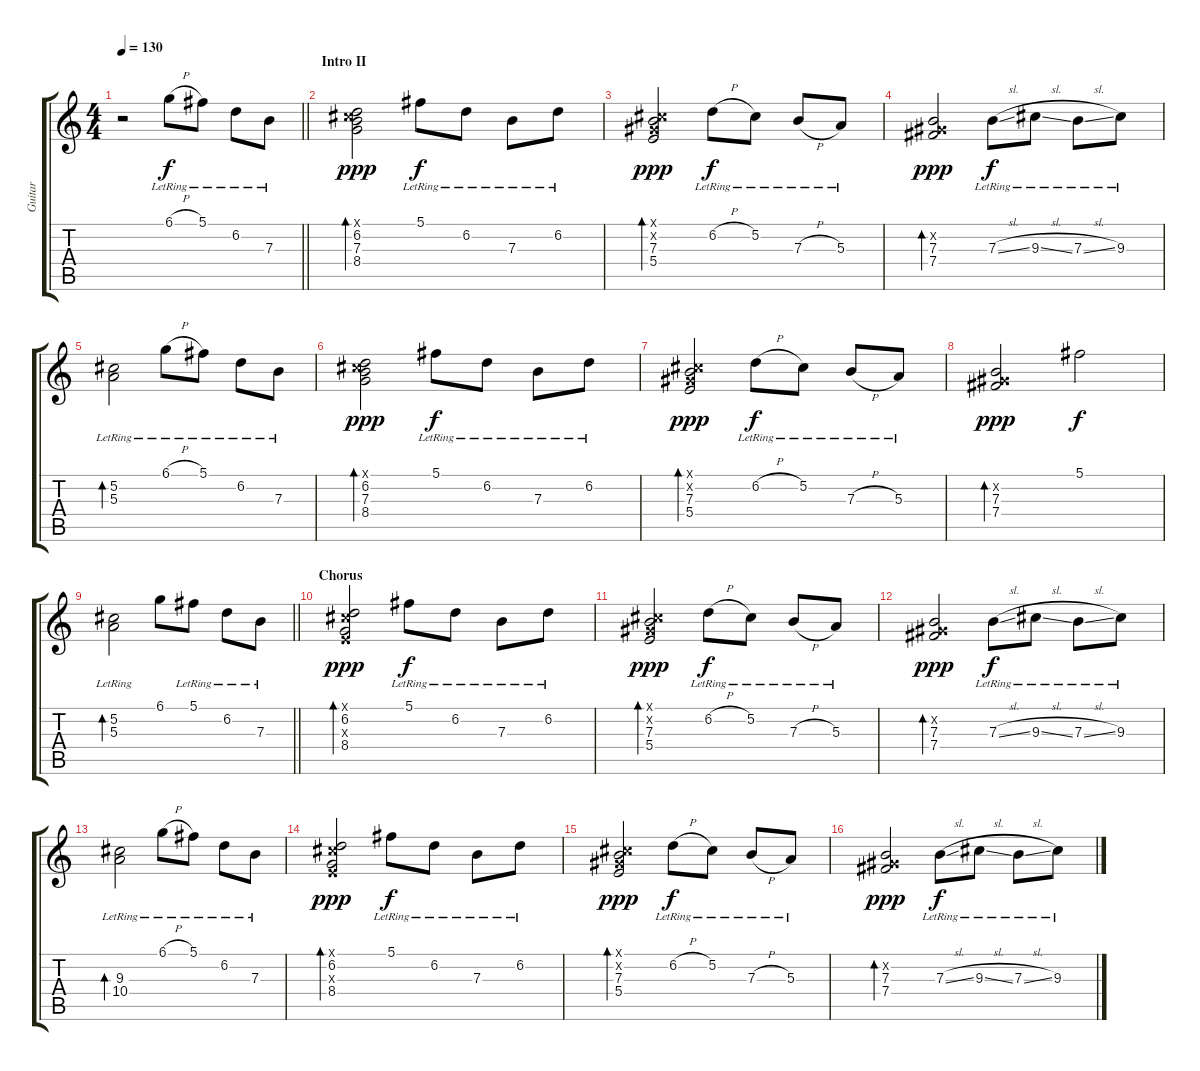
\track ("Guitar" "Guitar") {instrument distortionguitar}
\staff {score tabs}
\tuning (Db4 Ab3 E3 B2 Gb2 B1) {hide}
\ts (4 4)
\tempo 130
\clef g2
\barLineRight lightlight
\ks c
r.2{dy f} 6.1{h lr}.8 5.1{lr}.8 6.2{lr}.8 7.3{lr}.8 |
\section ("" "Intro II")
(0.1{x} 6.2 7.3 8.4).2{bd 60 dy ppp} 5.1{lr}.8{dy f} 6.2{lr}.8 7.3{lr}.8 6.2{lr}.8 |
(0.1{x} 0.2{x} 7.3 5.4).2{bd 60 dy ppp} 6.2{h lr}.8{dy f} 5.2{lr}.8 7.3{h lr}.8 5.3{lr}.8 |
(0.2{x} 7.3 7.4).2{bd 60 dy ppp} 7.3{sl lr}.8{dy f} 9.3{sl lr}.8 7.3{sl lr}.8 9.3{lr}.8 |
(5.2{lr} 5.3{lr}).2{bd 60} 6.1{h lr}.8 5.1{lr}.8 6.2{lr}.8 7.3{lr}.8 |
(0.1{x} 6.2 7.3 8.4).2{bd 60 dy ppp} 5.1{lr}.8{dy f} 6.2{lr}.8 7.3{lr}.8 6.2{lr}.8 |
(0.1{x} 0.2{x} 7.3 5.4).2{bd 60 dy ppp} 6.2{h lr}.8{dy f} 5.2{lr}.8 7.3{h lr}.8 5.3{lr}.8 |
(0.2{x} 7.3 7.4).2{bd 60 dy ppp} 5.1.2{dy f} |
\barLineRight lightlight
(5.2{lr} 5.3{lr}).2{bd 60} 6.1.8{instrument distortionguitar} 5.1{lr}.8 6.2{lr}.8 7.3{lr}.8 |
\section ("" "Chorus")
(0.1{x} 6.2 0.3{x} 8.4).2{bd 60 dy ppp} 5.1{lr}.8{dy f} 6.2{lr}.8 7.3{lr}.8 6.2{lr}.8 |
(0.1{x} 0.2{x} 7.3 5.4).2{bd 60 dy ppp} 6.2{h lr}.8{dy f} 5.2{lr}.8 7.3{h lr}.8 5.3{lr}.8 |
(0.2{x} 7.3 7.4).2{bd 60 dy ppp} 7.3{sl lr}.8{dy f} 9.3{sl lr}.8 7.3{sl lr}.8 9.3{lr}.8 |
(9.3{lr} 10.4{lr}).2{bd 60} 6.1{h lr}.8 5.1{lr}.8 6.2{lr}.8 7.3{lr}.8 |
(0.1{x} 6.2 0.3{x} 8.4).2{bd 60 dy ppp} 5.1{lr}.8{dy f} 6.2{lr}.8 7.3{lr}.8 6.2{lr}.8 |
(0.1{x} 0.2{x} 7.3 5.4).2{bd 60 dy ppp} 6.2{h lr}.8{dy f} 5.2{lr}.8 7.3{h lr}.8 5.3{lr}.8 |
(0.2{x} 7.3 7.4).2{bd 60 dy ppp} 7.3{sl lr}.8{dy f} 9.3{sl lr}.8 7.3{sl lr}.8 9.3{lr}.8
